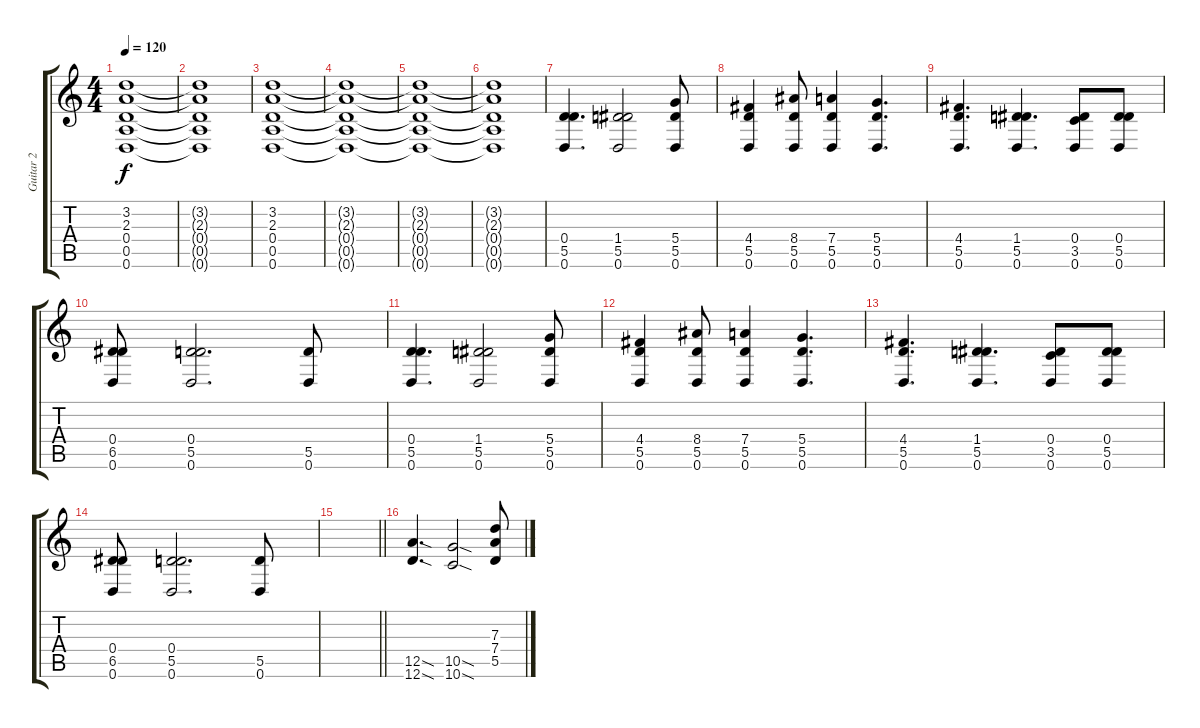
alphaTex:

\track ("Guitar 2" "Guitar 2") {instrument distortionguitar}
\staff {score tabs}
\tuning (E4 B3 G3 D3 A2 D2) {hide}
\ts (4 4)
\tempo 120
\clef g2
\ks c
(3.2{t} 2.3{t} 0.4{t} 0.5{t} 0.6{t}).1{dy f} |
(3.2{t} 2.3{t} 0.4{t} 0.5{t} 0.6{t}).1 |
(3.2 2.3 0.4 0.5 0.6).1{volume 12} |
(3.2{t} 2.3{t} 0.4{t} 0.5{t} 0.6{t}).1 |
(3.2{t} 2.3{t} 0.4{t} 0.5{t} 0.6{t}).1 |
(3.2{t} 2.3{t} 0.4{t} 0.5{t} 0.6{t}).1 |
(0.4 5.5 0.6).4{d volume 15 balance 16} (1.4 5.5 0.6).2 (5.4 5.5 0.6).8 |
(4.4 5.5 0.6).4 (8.4 5.5 0.6).8 (7.4 5.5 0.6).4 (5.4 5.5 0.6).4{d} |
(4.4 5.5 0.6).4{d} (1.4 5.5 0.6).4{d} (0.4 3.5 0.6).8 (0.4 5.5 0.6).8 |
(0.4 6.5 0.6).8 (0.4 5.5 0.6).2{d} (5.5 0.6).8 |
(0.4 5.5 0.6).4{d} (1.4 5.5 0.6).2 (5.4 5.5 0.6).8 |
(4.4 5.5 0.6).4 (8.4 5.5 0.6).8 (7.4 5.5 0.6).4 (5.4 5.5 0.6).4{d} |
(4.4 5.5 0.6).4{d} (1.4 5.5 0.6).4{d} (0.4 3.5 0.6).8 (0.4 5.5 0.6).8 |
(0.4 6.5 0.6).8 (0.4 5.5 0.6).2{d} (5.5 0.6).8 |
\barLineRight lightlight
|
\section ("" "")
(12.5{sod} 12.6{sod}).4{d balance 16} (10.5{sod} 10.6{sod}).2 (7.3 7.4 5.5).8
